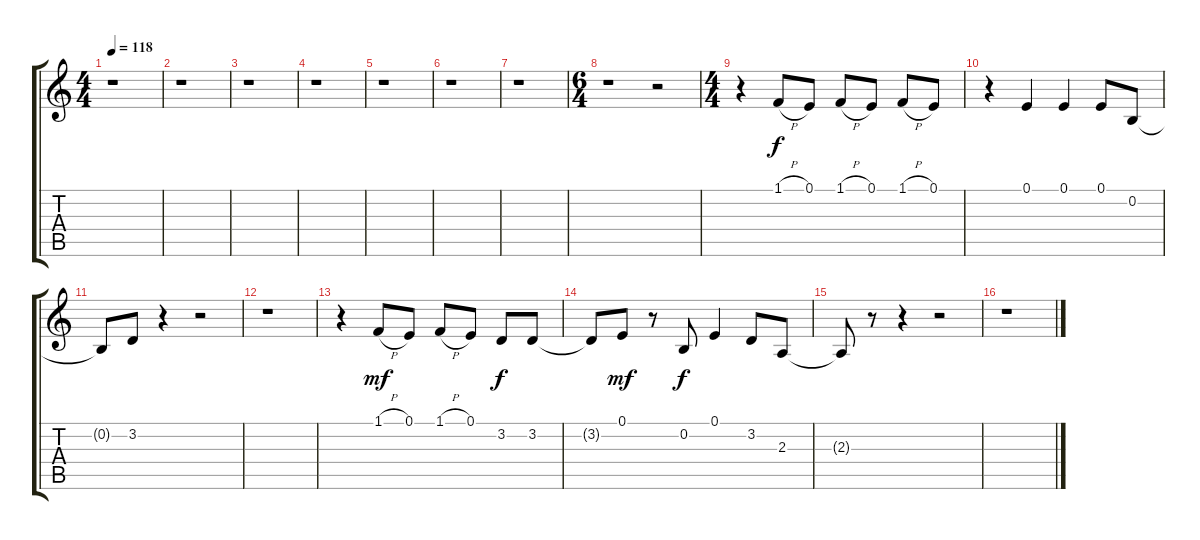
\track "" {instrument bassoon}
\staff {score tabs}
\tuning (E4 B3 G3 D3 A2 E2) {hide}
\ts (4 4)
\tempo 118
\clef g2
\ks c
r.1{dy f instrument bassoon} |
r.1 |
r.1 |
r.1 |
r.1 |
r.1 |
r.1 |
\ts (6 4)
r.1 r.2 |
\ts (4 4)
r.4 1.1{h}.8 0.1.8 1.1{h}.8 0.1.8 1.1{h}.8 0.1.8 |
r.4 0.1.4 0.1.4 0.1.8 0.2.8 |
0.2{t}.8 3.2.8 r.4 r.2 |
r.1 |
r.4 1.1{h}.8{dy mf} 0.1.8 1.1{h}.8 0.1.8 3.2.8{dy f} 3.2.8 |
3.2{t}.8 0.1.8{dy mf} r.8 0.2.8{dy f} 0.1.4 3.2.8 2.3.8 |
2.3{t}.8 r.8 r.4 r.2 |
r.1
